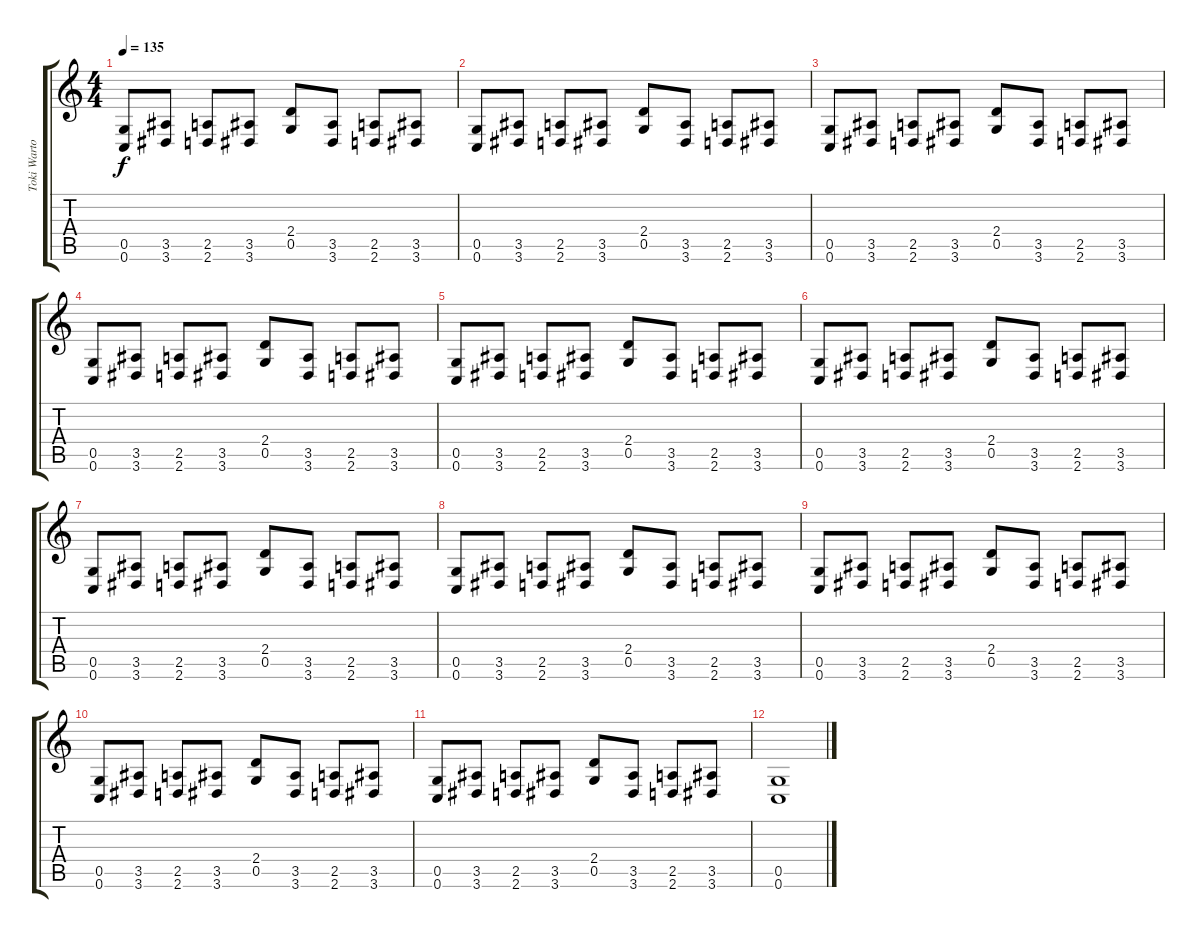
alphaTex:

\track ("Toki Wartooth" "Toki Warto") {instrument distortionguitar}
\staff {score tabs}
\tuning (D4 A3 F3 C3 G2 C2) {hide}
\ts (4 4)
\tempo 135
\clef g2
\ks c
(0.5 0.6).8{dy f} (3.5 3.6).8 (2.5 2.6).8 (3.5 3.6).8 (2.4 0.5).8 (3.5 3.6).8 (2.5 2.6).8 (3.5 3.6).8 |
(0.5 0.6).8 (3.5 3.6).8 (2.5 2.6).8 (3.5 3.6).8 (2.4 0.5).8 (3.5 3.6).8 (2.5 2.6).8 (3.5 3.6).8 |
(0.5 0.6).8 (3.5 3.6).8 (2.5 2.6).8 (3.5 3.6).8 (2.4 0.5).8 (3.5 3.6).8 (2.5 2.6).8 (3.5 3.6).8 |
(0.5 0.6).8 (3.5 3.6).8 (2.5 2.6).8 (3.5 3.6).8 (2.4 0.5).8 (3.5 3.6).8 (2.5 2.6).8 (3.5 3.6).8 |
(0.5 0.6).8 (3.5 3.6).8 (2.5 2.6).8 (3.5 3.6).8 (2.4 0.5).8 (3.5 3.6).8 (2.5 2.6).8 (3.5 3.6).8 |
(0.5 0.6).8 (3.5 3.6).8 (2.5 2.6).8 (3.5 3.6).8 (2.4 0.5).8 (3.5 3.6).8 (2.5 2.6).8 (3.5 3.6).8 |
(0.5 0.6).8 (3.5 3.6).8 (2.5 2.6).8 (3.5 3.6).8 (2.4 0.5).8 (3.5 3.6).8 (2.5 2.6).8 (3.5 3.6).8 |
(0.5 0.6).8 (3.5 3.6).8 (2.5 2.6).8 (3.5 3.6).8 (2.4 0.5).8 (3.5 3.6).8 (2.5 2.6).8 (3.5 3.6).8 |
(0.5 0.6).8 (3.5 3.6).8 (2.5 2.6).8 (3.5 3.6).8 (2.4 0.5).8 (3.5 3.6).8 (2.5 2.6).8 (3.5 3.6).8 |
(0.5 0.6).8 (3.5 3.6).8 (2.5 2.6).8 (3.5 3.6).8 (2.4 0.5).8 (3.5 3.6).8 (2.5 2.6).8 (3.5 3.6).8 |
(0.5 0.6).8 (3.5 3.6).8 (2.5 2.6).8 (3.5 3.6).8 (2.4 0.5).8 (3.5 3.6).8 (2.5 2.6).8 (3.5 3.6).8 |
(0.5 0.6).1
